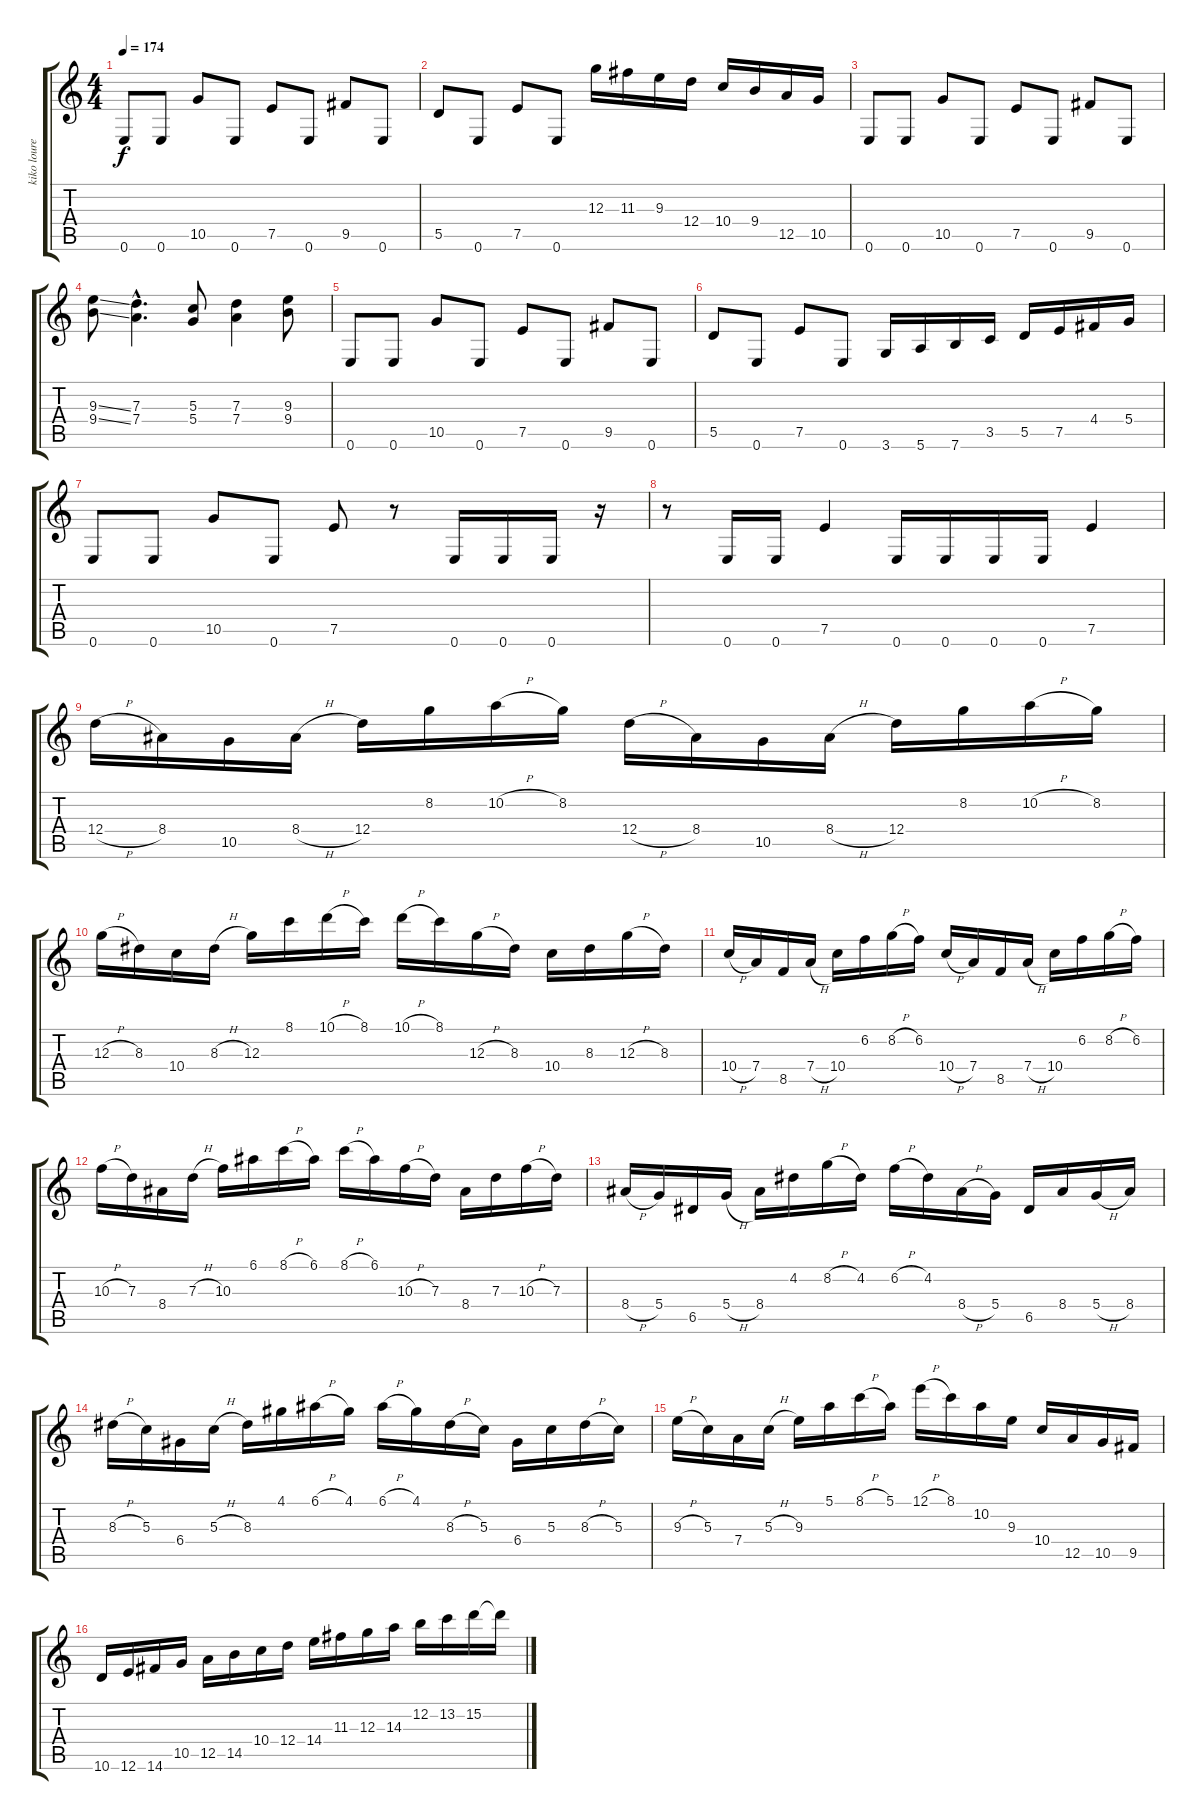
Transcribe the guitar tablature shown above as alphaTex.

\track ("kiko loureiro" "kiko loure") {instrument distortionguitar}
\staff {score tabs}
\tuning (E4 B3 G3 D3 A2 E2) {hide}
\ts (4 4)
\tempo 174
\clef g2
\ks c
0.6.8{dy f} 0.6.8 10.5.8 0.6.8 7.5.8 0.6.8 9.5.8 0.6.8 |
5.5.8 0.6.8 7.5.8 0.6.8 12.3.16 11.3.16 9.3.16 12.4.16 10.4.16 9.4.16 12.5.16 10.5.16 |
0.6.8 0.6.8 10.5.8 0.6.8 7.5.8 0.6.8 9.5.8 0.6.8 |
(9.3{ss} 9.4{ss}).8 (7.3{hac} 7.4{hac}).4{d} (5.3 5.4).8 (7.3 7.4).4 (9.3 9.4).8 |
0.6.8 0.6.8 10.5.8 0.6.8 7.5.8 0.6.8 9.5.8 0.6.8 |
5.5.8 0.6.8 7.5.8 0.6.8 3.6.16 5.6.16 7.6.16 3.5.16 5.5.16 7.5.16 4.4.16 5.4.16 |
0.6.8 0.6.8 10.5.8 0.6.8 7.5.8 r.8 0.6.16 0.6.16 0.6.16 r.16 |
r.8 0.6.16 0.6.16 7.5.4 0.6.16 0.6.16 0.6.16 0.6.16 7.5.4 |
12.4{h}.16 8.4.16 10.5.16 8.4{h}.16 12.4.16 8.2.16 10.2{h}.16 8.2.16 12.4{h}.16 8.4.16 10.5.16 8.4{h}.16 12.4.16 8.2.16 10.2{h}.16 8.2.16 |
12.3{h}.16 8.3.16 10.4.16 8.3{h}.16 12.3.16 8.1.16 10.1{h}.16 8.1.16 10.1{h}.16 8.1.16 12.3{h}.16 8.3.16 10.4.16 8.3.16 12.3{h}.16 8.3.16 |
10.4{h}.16 7.4.16 8.5.16 7.4{h}.16 10.4.16 6.2.16 8.2{h}.16 6.2.16 10.4{h}.16 7.4.16 8.5.16 7.4{h}.16 10.4.16 6.2.16 8.2{h}.16 6.2.16 |
10.3{h}.16 7.3.16 8.4.16 7.3{h}.16 10.3.16 6.1.16 8.1{h}.16 6.1.16 8.1{h}.16 6.1.16 10.3{h}.16 7.3.16 8.4.16 7.3.16 10.3{h}.16 7.3.16 |
8.4{h}.16 5.4.16 6.5.16 5.4{h}.16 8.4.16 4.2.16 8.2{h}.16 4.2.16 6.2{h}.16 4.2.16 8.4{h}.16 5.4.16 6.5.16 8.4.16 5.4{h}.16 8.4.16 |
8.3{h}.16 5.3.16 6.4.16 5.3{h}.16 8.3.16 4.1.16 6.1{h}.16 4.1.16 6.1{h}.16 4.1.16 8.3{h}.16 5.3.16 6.4.16 5.3.16 8.3{h}.16 5.3.16 |
9.3{h}.16 5.3.16 7.4.16 5.3{h}.16 9.3.16 5.1.16 8.1{h}.16 5.1.16 12.1{h}.16 8.1.16 10.2.16 9.3.16 10.4.16 12.5.16 10.5.16 9.5.16 |
10.6.16 12.6.16 14.6.16 10.5.16 12.5.16 14.5.16 10.4.16 12.4.16 14.4.16 11.3.16 12.3.16 14.3.16 12.2.16 13.2.16 15.2.16 15.2{t}.16
